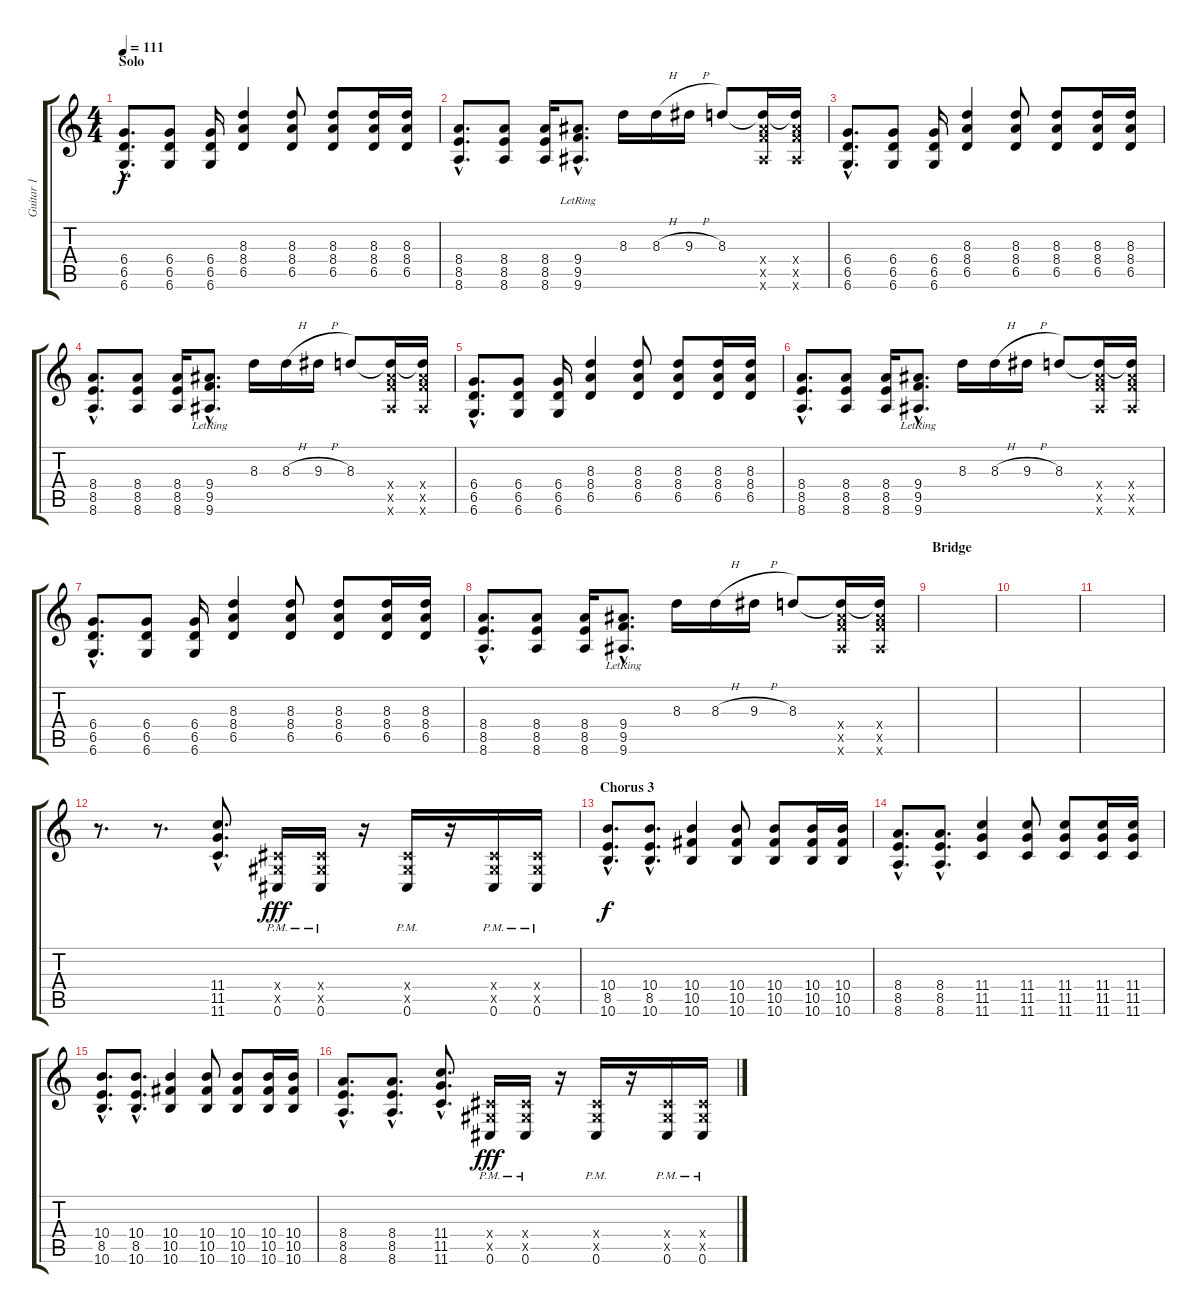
\track ("Guitar 1" "Guitar 1") {instrument overdrivenguitar}
\staff {score tabs}
\tuning (Eb4 Bb3 Gb3 Db3 Ab2 Db2) {hide}
\ts (4 4)
\section ("" "Solo")
\tempo 111
\clef g2
\ks c
(6.4{hac} 6.5{hac} 6.6{hac}).8{d dy f volume 13 instrument distortionguitar} (6.4 6.5 6.6).8 (6.4 6.5 6.6).16 (8.3 8.4 6.5).4 (8.3 8.4 6.5).8 (8.3 8.4 6.5).8 (8.3 8.4 6.5).16 (8.3 8.4 6.5).16 |
(8.4{hac} 8.5{hac} 8.6{hac}).8{d} (8.4 8.5 8.6).8 (8.4 8.5 8.6).16 (9.4{hac lr} 9.5{hac lr} 9.6{hac lr}).8{d} 8.3.16 8.3{h}.16 9.3{h}.16 8.3.8 (8.3{t} 9.4{x} 9.5{x} 9.6{x}).16 (8.3{t} 9.4{x} 9.5{x} 9.6{x}).16 |
(6.4{hac} 6.5{hac} 6.6{hac}).8{d} (6.4 6.5 6.6).8 (6.4 6.5 6.6).16 (8.3 8.4 6.5).4 (8.3 8.4 6.5).8 (8.3 8.4 6.5).8 (8.3 8.4 6.5).16 (8.3 8.4 6.5).16 |
(8.4{hac} 8.5{hac} 8.6{hac}).8{d} (8.4 8.5 8.6).8 (8.4 8.5 8.6).16 (9.4{hac lr} 9.5{hac lr} 9.6{hac lr}).8{d} 8.3.16 8.3{h}.16 9.3{h}.16 8.3.8 (8.3{t} 9.4{x} 9.5{x} 9.6{x}).16 (8.3{t} 9.4{x} 9.5{x} 9.6{x}).16 |
(6.4{hac} 6.5{hac} 6.6{hac}).8{d} (6.4 6.5 6.6).8 (6.4 6.5 6.6).16 (8.3 8.4 6.5).4 (8.3 8.4 6.5).8 (8.3 8.4 6.5).8 (8.3 8.4 6.5).16 (8.3 8.4 6.5).16 |
(8.4{hac} 8.5{hac} 8.6{hac}).8{d} (8.4 8.5 8.6).8 (8.4 8.5 8.6).16 (9.4{hac lr} 9.5{hac lr} 9.6{hac lr}).8{d} 8.3.16 8.3{h}.16 9.3{h}.16 8.3.8 (8.3{t} 9.4{x} 9.5{x} 9.6{x}).16 (8.3{t} 9.4{x} 9.5{x} 9.6{x}).16 |
(6.4{hac} 6.5{hac} 6.6{hac}).8{d} (6.4 6.5 6.6).8 (6.4 6.5 6.6).16 (8.3 8.4 6.5).4 (8.3 8.4 6.5).8 (8.3 8.4 6.5).8 (8.3 8.4 6.5).16 (8.3 8.4 6.5).16 |
(8.4{hac} 8.5{hac} 8.6{hac}).8{d} (8.4 8.5 8.6).8 (8.4 8.5 8.6).16 (9.4{hac lr} 9.5{hac lr} 9.6{hac lr}).8{d} 8.3.16 8.3{h}.16 9.3{h}.16 8.3.8 (8.3{t} 9.4{x} 9.5{x} 9.6{x}).16 (8.3{t} 9.4{x} 9.5{x} 9.6{x}).16 |
\section ("" "Bridge")
|
|
|
r.8{d} r.8{d} (11.4{hac} 11.5{hac} 11.6{hac}).8{d volume 10 instrument distortionguitar} (0.4{x} 0.5{x} 0.6{pm}).16{dy fff} (0.4{x} 0.5{x} 0.6{pm}).16 r.16 (0.4{x} 0.5{x} 0.6{pm}).16 r.16 (0.4{x} 0.5{x} 0.6{pm}).16 (0.4{x} 0.5{x} 0.6{pm}).16 |
\section ("" "Chorus 3")
(10.4{hac} 8.5{hac} 10.6{hac}).8{d dy f} (10.4{hac} 8.5{hac} 10.6{hac}).8{d} (10.4 10.5 10.6).4 (10.4 10.5 10.6).8 (10.4 10.5 10.6).8 (10.4 10.5 10.6).16 (10.4 10.5 10.6).16 |
(8.4{hac} 8.5{hac} 8.6{hac}).8{d} (8.4{hac} 8.5{hac} 8.6{hac}).8{d} (11.4 11.5 11.6).4 (11.4 11.5 11.6).8 (11.4 11.5 11.6).8 (11.4 11.5 11.6).16 (11.4 11.5 11.6).16 |
(10.4{hac} 8.5{hac} 10.6{hac}).8{d} (10.4{hac} 8.5{hac} 10.6{hac}).8{d} (10.4 10.5 10.6).4 (10.4 10.5 10.6).8 (10.4 10.5 10.6).8 (10.4 10.5 10.6).16 (10.4 10.5 10.6).16 |
(8.4{hac} 8.5{hac} 8.6{hac}).8{d} (8.4{hac} 8.5{hac} 8.6{hac}).8{d} (11.4{hac} 11.5{hac} 11.6{hac}).8{d} (0.4{x} 0.5{x} 0.6{pm}).16{dy fff} (0.4{x} 0.5{x} 0.6{pm}).16 r.16 (0.4{x} 0.5{x} 0.6{pm}).16 r.16 (0.4{x} 0.5{x} 0.6{pm}).16 (0.4{x} 0.5{x} 0.6{pm}).16
